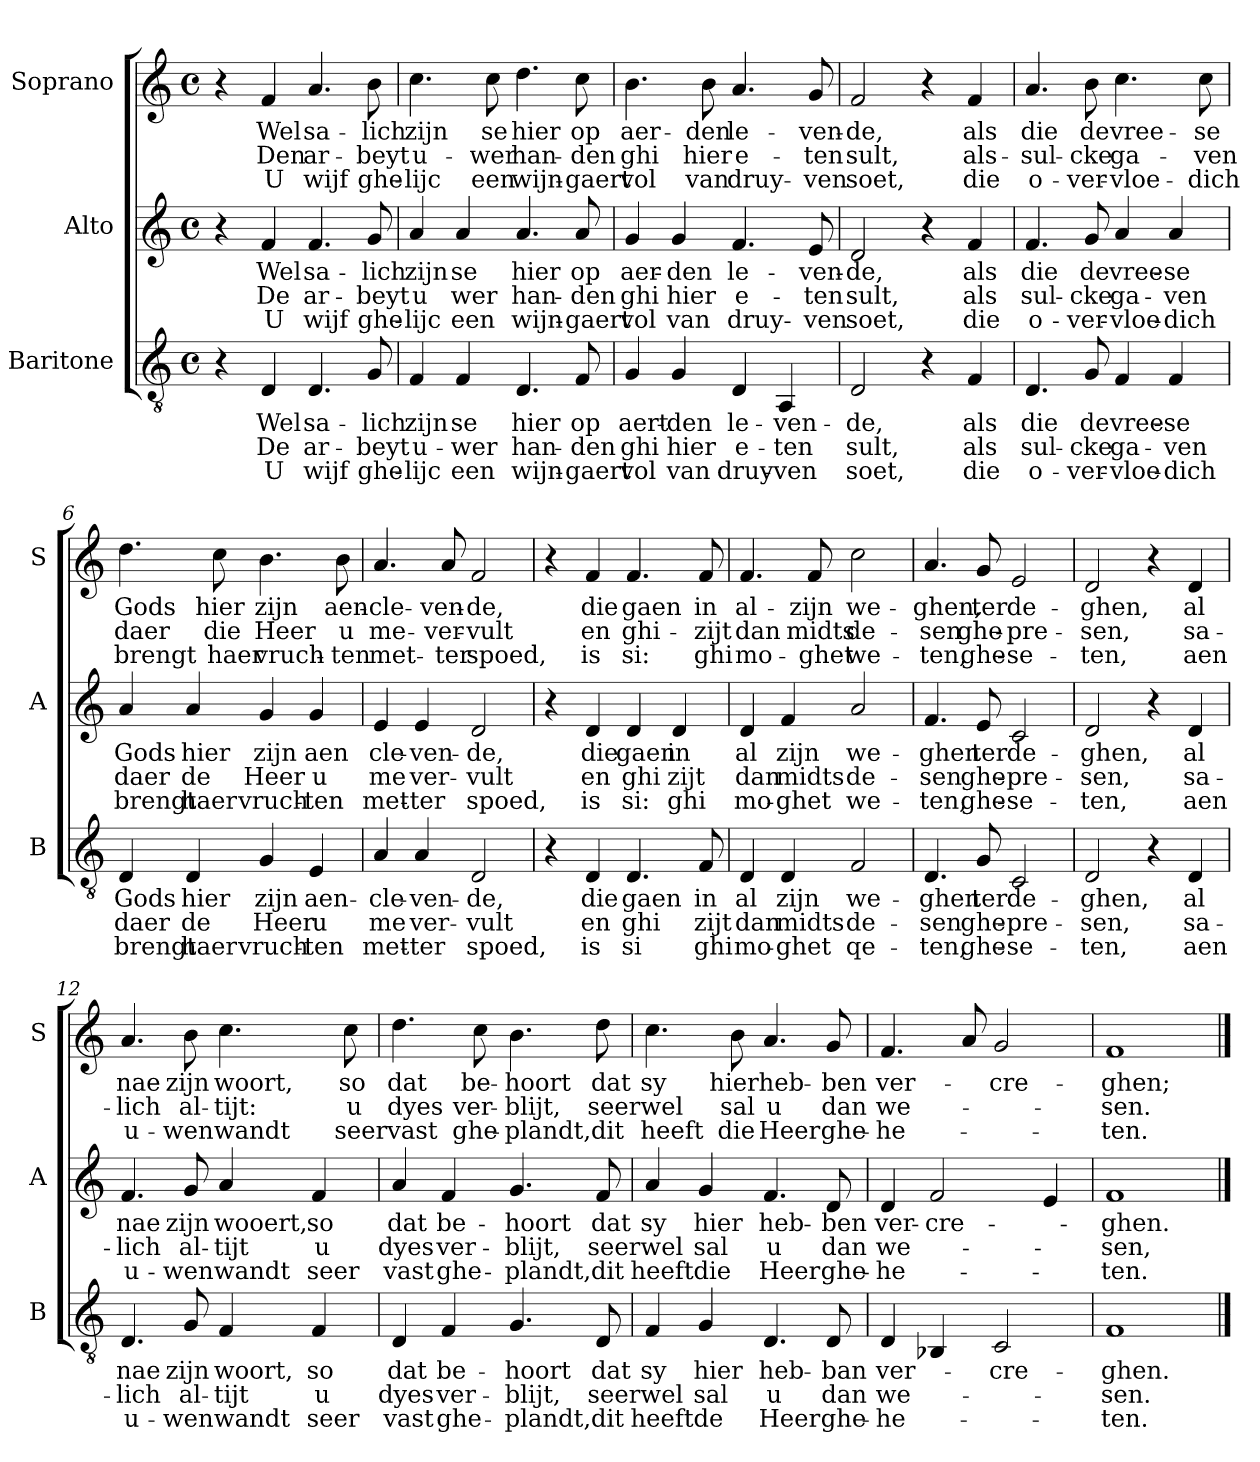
**kern	**text	**text	**text	**kern	**text	**text	**text	**kern	**text	**text	**text
*part3	*part3	*part3	*part3	*part2	*part2	*part2	*part2	*part1	*part1	*part1	*part1
*staff3	*staff3	*staff3	*staff3	*staff2	*staff2	*staff2	*staff2	*staff1	*staff1	*staff1	*staff1
*I"Baritone	*	*	*	*I"Alto	*	*	*	*I"Soprano	*	*	*
*I'B	*	*	*	*I'A	*	*	*	*I'S	*	*	*
*clefGv2	*	*	*	*clefG2	*	*	*	*clefG2	*	*	*
*k[]	*	*	*	*k[]	*	*	*	*k[]	*	*	*
*C:	*	*	*	*C:	*	*	*	*C:	*	*	*
*M4/4	*	*	*	*M4/4	*	*	*	*M4/4	*	*	*
*met(c)	*	*	*	*met(c)	*	*	*	*met(c)	*	*	*
=1	=1	=1	=1	=1	=1	=1	=1	=1	=1	=1	=1
4r	.	.	.	4r	.	.	.	4r	.	.	.
!	!LO:LY:b	!LO:LY:b	!LO:LY:b	!	!LO:LY:b	!LO:LY:b	!LO:LY:b	!	!LO:LY:b	!LO:LY:b	!LO:LY:b
4D/	Wel	De	U	4f/	Wel	De	U	4f/	Wel	Den	U
!	!LO:LY:b	!LO:LY:b	!LO:LY:b	!	!LO:LY:b	!LO:LY:b	!LO:LY:b	!	!LO:LY:b	!LO:LY:b	!LO:LY:b
4.D/	sa-	ar-	wijf	4.f/	sa-	ar-	wijf	4.a/	sa-	ar-	wijf
!	!LO:LY:b	!LO:LY:b	!LO:LY:b	!	!LO:LY:b	!LO:LY:b	!LO:LY:b	!	!LO:LY:b	!LO:LY:b	!LO:LY:b
8G/	-lich	-beyt	ghe-	8g/	-lich	-beyt	ghe-	8b\	-lich	-beyt	ghe-
=2	=2	=2	=2	=2	=2	=2	=2	=2	=2	=2	=2
!	!LO:LY:b	!LO:LY:b	!LO:LY:b	!	!LO:LY:b	!LO:LY:b	!LO:LY:b	!	!LO:LY:b	!LO:LY:b	!LO:LY:b
4F/	zijn	u-	-lijc	4a/	zijn	u	-lijc	4.cc\	zijn	u-	-lijc
!	!LO:LY:b	!LO:LY:b	!LO:LY:b	!	!LO:LY:b	!LO:LY:b	!LO:LY:b	!	!	!	!
4F/	se	-wer	een	4a/	se	wer	een	.	.	.	.
!	!	!	!	!	!	!	!	!	!LO:LY:b	!LO:LY:b	!LO:LY:b
.	.	.	.	.	.	.	.	8cc\	se	-wer	een
!	!LO:LY:b	!LO:LY:b	!LO:LY:b	!	!LO:LY:b	!LO:LY:b	!LO:LY:b	!	!LO:LY:b	!LO:LY:b	!LO:LY:b
4.D/	hier	han-	wijn-	4.a/	hier	han-	wijn-	4.dd\	hier	han-	wijn-
!	!LO:LY:b	!LO:LY:b	!LO:LY:b	!	!LO:LY:b	!LO:LY:b	!LO:LY:b	!	!LO:LY:b	!LO:LY:b	!LO:LY:b
8F/	op	-den	-gaert	8a/	op	-den	-gaert	8cc\	op	-den	-gaert
=3	=3	=3	=3	=3	=3	=3	=3	=3	=3	=3	=3
!	!LO:LY:b	!LO:LY:b	!LO:LY:b	!	!LO:LY:b	!LO:LY:b	!LO:LY:b	!	!LO:LY:b	!LO:LY:b	!LO:LY:b
4G/	aert-	ghi	vol	4g/	aer-	ghi	vol	4.b\	aer-	ghi	vol
!	!LO:LY:b	!LO:LY:b	!LO:LY:b	!	!LO:LY:b	!LO:LY:b	!LO:LY:b	!	!	!	!
4G/	-den	hier	van	4g/	-den	hier	van	.	.	.	.
!	!	!	!	!	!	!	!	!	!LO:LY:b	!LO:LY:b	!LO:LY:b
.	.	.	.	.	.	.	.	8b\	-den	hier	van
!	!LO:LY:b	!LO:LY:b	!LO:LY:b	!	!LO:LY:b	!LO:LY:b	!LO:LY:b	!	!LO:LY:b	!LO:LY:b	!LO:LY:b
4D/	le-	e-	druy-	4.f/	le-	e-	druy-	4.a/	le-	e-	druy-
!	!LO:LY:b	!LO:LY:b	!LO:LY:b	!	!	!	!	!	!	!	!
4AA/	-ven-	-ten	-ven	.	.	.	.	.	.	.	.
!	!	!	!	!	!LO:LY:b	!LO:LY:b	!LO:LY:b	!	!LO:LY:b	!LO:LY:b	!LO:LY:b
.	.	.	.	8e/	-ven-	-ten	-ven	8g/	-ven-	-ten	-ven
=4	=4	=4	=4	=4	=4	=4	=4	=4	=4	=4	=4
!	!LO:LY:b	!LO:LY:b	!LO:LY:b	!	!LO:LY:b	!LO:LY:b	!LO:LY:b	!	!LO:LY:b	!LO:LY:b	!LO:LY:b
2D/	-de,	sult,	soet,	2d/	-de,	sult,	soet,	2f/	-de,	sult,	soet,
4r	.	.	.	4r	.	.	.	4r	.	.	.
!	!LO:LY:b	!LO:LY:b	!LO:LY:b	!	!LO:LY:b	!LO:LY:b	!LO:LY:b	!	!LO:LY:b	!LO:LY:b	!LO:LY:b
4F/	als	als	die	4f/	als	als	die	4f/	als	als-	die
!!LO:LB:g=z
=5	=5	=5	=5	=5	=5	=5	=5	=5	=5	=5	=5
!	!LO:LY:b	!LO:LY:b	!LO:LY:b	!	!LO:LY:b	!LO:LY:b	!LO:LY:b	!	!LO:LY:b	!LO:LY:b	!LO:LY:b
4.D/	die	sul-	o-	4.f/	die	sul-	o-	4.a/	die	-sul-	o-
!	!LO:LY:b	!LO:LY:b	!LO:LY:b	!	!LO:LY:b	!LO:LY:b	!LO:LY:b	!	!LO:LY:b	!LO:LY:b	!LO:LY:b
8G/	de	-cke	-ver-	8g/	de	-cke	-ver-	8b\	de	-cke	-ver-
!	!LO:LY:b	!LO:LY:b	!LO:LY:b	!	!LO:LY:b	!LO:LY:b	!LO:LY:b	!	!LO:LY:b	!LO:LY:b	!LO:LY:b
4F/	vree-	ga-	-vloe-	4a/	vree-	ga-	-vloe-	4.cc\	vree-	ga-	-vloe-
!	!LO:LY:b	!LO:LY:b	!LO:LY:b	!	!LO:LY:b	!LO:LY:b	!LO:LY:b	!	!	!	!
4F/	-se	-ven	-dich	4a/	-se	-ven	-dich	.	.	.	.
!	!	!	!	!	!	!	!	!	!LO:LY:b	!LO:LY:b	!LO:LY:b
.	.	.	.	.	.	.	.	8cc\	-se	-ven	-dich
=6	=6	=6	=6	=6	=6	=6	=6	=6	=6	=6	=6
!	!LO:LY:b	!LO:LY:b	!LO:LY:b	!	!LO:LY:b	!LO:LY:b	!LO:LY:b	!	!LO:LY:b	!LO:LY:b	!LO:LY:b
4D/	Gods	daer	brengt	4a/	Gods	daer	brengt	4.dd\	Gods	daer	brengt
!	!LO:LY:b	!LO:LY:b	!LO:LY:b	!	!LO:LY:b	!LO:LY:b	!LO:LY:b	!	!	!	!
4D/	hier	de	haer	4a/	hier	de	haer	.	.	.	.
!	!	!	!	!	!	!	!	!	!LO:LY:b	!LO:LY:b	!LO:LY:b
.	.	.	.	.	.	.	.	8cc\	hier	die	haer
!	!LO:LY:b	!LO:LY:b	!LO:LY:b	!	!LO:LY:b	!LO:LY:b	!LO:LY:b	!	!LO:LY:b	!LO:LY:b	!LO:LY:b
4G/	zijn	Heer	vruch-	4g/	zijn	Heer	vruch-	4.b\	zijn	Heer	vruch-
!	!LO:LY:b	!LO:LY:b	!LO:LY:b	!	!LO:LY:b	!LO:LY:b	!LO:LY:b	!	!	!	!
4E/	aen-	u	-ten	4g/	aen	u	-ten	.	.	.	.
!	!	!	!	!	!	!	!	!	!LO:LY:b	!LO:LY:b	!LO:LY:b
.	.	.	.	.	.	.	.	8b\	aen-	u	-ten
=7	=7	=7	=7	=7	=7	=7	=7	=7	=7	=7	=7
!	!LO:LY:b	!LO:LY:b	!LO:LY:b	!	!LO:LY:b	!LO:LY:b	!LO:LY:b	!	!LO:LY:b	!LO:LY:b	!LO:LY:b
4A/	-cle-	me	met-	4e/	cle-	me	met-	4.a/	-cle-	me-	met-
!	!LO:LY:b	!LO:LY:b	!LO:LY:b	!	!LO:LY:b	!LO:LY:b	!LO:LY:b	!	!	!	!
4A/	-ven-	ver-	-ter	4e/	-ven-	ver-	-ter	.	.	.	.
!	!	!	!	!	!	!	!	!	!LO:LY:b	!LO:LY:b	!LO:LY:b
.	.	.	.	.	.	.	.	8a/	-ven-	-ver-	-ter
!	!LO:LY:b	!LO:LY:b	!LO:LY:b	!	!LO:LY:b	!LO:LY:b	!LO:LY:b	!	!LO:LY:b	!LO:LY:b	!LO:LY:b
2D/	-de,	-vult	spoed,	2d/	-de,	-vult	spoed,	2f/	-de,	-vult	spoed,
=8	=8	=8	=8	=8	=8	=8	=8	=8	=8	=8	=8
4r	.	.	.	4r	.	.	.	4r	.	.	.
!	!LO:LY:b	!LO:LY:b	!LO:LY:b	!	!LO:LY:b	!LO:LY:b	!LO:LY:b	!	!LO:LY:b	!LO:LY:b	!LO:LY:b
4D/	die	en	is	4d/	die	en	is	4f/	die	en	is
!	!LO:LY:b	!LO:LY:b	!LO:LY:b	!	!LO:LY:b	!LO:LY:b	!LO:LY:b	!	!LO:LY:b	!LO:LY:b	!LO:LY:b
4.D/	gaen	ghi	si	4d/	gaen	ghi	si:	4.f/	gaen	ghi-	si:
!	!	!	!	!	!LO:LY:b	!LO:LY:b	!LO:LY:b	!	!	!	!
.	.	.	.	4d/	in	zijt	ghi	.	.	.	.
!	!LO:LY:b	!LO:LY:b	!LO:LY:b	!	!	!	!	!	!LO:LY:b	!LO:LY:b	!LO:LY:b
8F/	in	zijt	ghi	.	.	.	.	8f/	in	-zijt	ghi
!!LO:PB:g=z
=9	=9	=9	=9	=9	=9	=9	=9	=9	=9	=9	=9
!	!LO:LY:b	!LO:LY:b	!LO:LY:b	!	!LO:LY:b	!LO:LY:b	!LO:LY:b	!	!LO:LY:b	!LO:LY:b	!LO:LY:b
4D/	al	dan	mo-	4d/	al	dan	mo-	4.f/	al-	dan	mo-
!	!LO:LY:b	!LO:LY:b	!LO:LY:b	!	!LO:LY:b	!LO:LY:b	!LO:LY:b	!	!	!	!
4D/	zijn	midts	-ghet	4f/	zijn	midts	-ghet	.	.	.	.
!	!	!	!	!	!	!	!	!	!LO:LY:b	!LO:LY:b	!LO:LY:b
.	.	.	.	.	.	.	.	8f/	-zijn	midts	-ghet
!	!LO:LY:b	!LO:LY:b	!LO:LY:b	!	!LO:LY:b	!LO:LY:b	!LO:LY:b	!	!LO:LY:b	!LO:LY:b	!LO:LY:b
2F/	we-	de-	qe-	2a/	we-	de-	we-	2cc\	we-	de-	we-
=10	=10	=10	=10	=10	=10	=10	=10	=10	=10	=10	=10
!	!LO:LY:b	!LO:LY:b	!LO:LY:b	!	!LO:LY:b	!LO:LY:b	!LO:LY:b	!	!LO:LY:b	!LO:LY:b	!LO:LY:b
4.D/	-ghen	-sen	-ten,	4.f/	-ghen	-sen	-ten,	4.a/	-ghen,	-sen	-ten,
!	!LO:LY:b	!LO:LY:b	!LO:LY:b	!	!LO:LY:b	!LO:LY:b	!LO:LY:b	!	!LO:LY:b	!LO:LY:b	!LO:LY:b
8G/	ter	ghe-	ghe-	8e/	ter	ghe-	ghe-	8g/	ter	ghe-	ghe-
!	!LO:LY:b	!LO:LY:b	!LO:LY:b	!	!LO:LY:b	!LO:LY:b	!LO:LY:b	!	!LO:LY:b	!LO:LY:b	!LO:LY:b
2C/	de-	-pre-	-se-	2c/	de-	-pre-	-se-	2e/	de-	-pre-	-se-
=11	=11	=11	=11	=11	=11	=11	=11	=11	=11	=11	=11
!	!LO:LY:b	!LO:LY:b	!LO:LY:b	!	!LO:LY:b	!LO:LY:b	!LO:LY:b	!	!LO:LY:b	!LO:LY:b	!LO:LY:b
2D/	-ghen,	-sen,	-ten,	2d/	-ghen,	-sen,	-ten,	2d/	-ghen,	-sen,	-ten,
4r	.	.	.	4r	.	.	.	4r	.	.	.
!	!LO:LY:b	!LO:LY:b	!LO:LY:b	!	!LO:LY:b	!LO:LY:b	!LO:LY:b	!	!LO:LY:b	!LO:LY:b	!LO:LY:b
4D/	al	sa-	aen	4d/	al	sa-	aen	4d/	al	sa-	aen
=12	=12	=12	=12	=12	=12	=12	=12	=12	=12	=12	=12
!	!LO:LY:b	!LO:LY:b	!LO:LY:b	!	!LO:LY:b	!LO:LY:b	!LO:LY:b	!	!LO:LY:b	!LO:LY:b	!LO:LY:b
4.D/	nae	-lich	u-	4.f/	nae	-lich	u-	4.a/	nae	-lich	u-
!	!LO:LY:b	!LO:LY:b	!LO:LY:b	!	!LO:LY:b	!LO:LY:b	!LO:LY:b	!	!LO:LY:b	!LO:LY:b	!LO:LY:b
8G/	zijn	al-	-wen	8g/	zijn	al-	-wen	8b\	zijn	al-	-wen
!	!LO:LY:b	!LO:LY:b	!LO:LY:b	!	!LO:LY:b	!LO:LY:b	!LO:LY:b	!	!LO:LY:b	!LO:LY:b	!LO:LY:b
4F/	woort,	-tijt	wandt	4a/	wooert,	-tijt	wandt	4.cc\	woort,	-tijt:	wandt
!	!LO:LY:b	!LO:LY:b	!LO:LY:b	!	!LO:LY:b	!LO:LY:b	!LO:LY:b	!	!	!	!
4F/	so	u	seer	4f/	so	u	seer	.	.	.	.
!	!	!	!	!	!	!	!	!	!LO:LY:b	!LO:LY:b	!LO:LY:b
.	.	.	.	.	.	.	.	8cc\	so	u	seer
!!LO:LB:g=z
=13	=13	=13	=13	=13	=13	=13	=13	=13	=13	=13	=13
!	!LO:LY:b	!LO:LY:b	!LO:LY:b	!	!LO:LY:b	!LO:LY:b	!LO:LY:b	!	!LO:LY:b	!LO:LY:b	!LO:LY:b
4D/	dat	dyes	vast	4a/	dat	dyes	vast	4.dd\	dat	dyes	vast
!	!LO:LY:b	!LO:LY:b	!LO:LY:b	!	!LO:LY:b	!LO:LY:b	!LO:LY:b	!	!	!	!
4F/	be-	ver-	ghe-	4f/	be-	ver-	ghe-	.	.	.	.
!	!	!	!	!	!	!	!	!	!LO:LY:b	!LO:LY:b	!LO:LY:b
.	.	.	.	.	.	.	.	8cc\	be-	ver-	ghe-
!	!LO:LY:b	!LO:LY:b	!LO:LY:b	!	!LO:LY:b	!LO:LY:b	!LO:LY:b	!	!LO:LY:b	!LO:LY:b	!LO:LY:b
4.G/	-hoort	-blijt,	-plandt,	4.g/	-hoort	-blijt,	-plandt,	4.b\	-hoort	-blijt,	-plandt,
!	!LO:LY:b	!LO:LY:b	!LO:LY:b	!	!LO:LY:b	!LO:LY:b	!LO:LY:b	!	!LO:LY:b	!LO:LY:b	!LO:LY:b
8D/	dat	seer	dit	8f/	dat	seer	dit	8dd\	dat	seer	dit
=14	=14	=14	=14	=14	=14	=14	=14	=14	=14	=14	=14
!	!LO:LY:b	!LO:LY:b	!LO:LY:b	!	!LO:LY:b	!LO:LY:b	!LO:LY:b	!	!LO:LY:b	!LO:LY:b	!LO:LY:b
4F/	sy	wel	heeft	4a/	sy	wel	heeft	4.cc\	sy	wel	heeft
!	!LO:LY:b	!LO:LY:b	!LO:LY:b	!	!LO:LY:b	!LO:LY:b	!LO:LY:b	!	!	!	!
4G/	hier	sal	de	4g/	hier	sal	die	.	.	.	.
!	!	!	!	!	!	!	!	!	!LO:LY:b	!LO:LY:b	!LO:LY:b
.	.	.	.	.	.	.	.	8b\	hier	sal	die
!	!LO:LY:b	!LO:LY:b	!LO:LY:b	!	!LO:LY:b	!LO:LY:b	!LO:LY:b	!	!LO:LY:b	!LO:LY:b	!LO:LY:b
4.D/	heb-	u	Heer	4.f/	heb-	u	Heer	4.a/	heb-	u	Heer
!	!LO:LY:b	!LO:LY:b	!LO:LY:b	!	!LO:LY:b	!LO:LY:b	!LO:LY:b	!	!LO:LY:b	!LO:LY:b	!LO:LY:b
8D/	-ban	dan	ghe-	8d/	-ben	dan	ghe-	8g/	-ben	dan	ghe-
=15	=15	=15	=15	=15	=15	=15	=15	=15	=15	=15	=15
!	!LO:LY:b	!LO:LY:b	!LO:LY:b	!	!LO:LY:b	!LO:LY:b	!LO:LY:b	!	!LO:LY:b	!LO:LY:b	!LO:LY:b
4D/	ver-	we-	-he-	4d/	ver-	we-	-he-	4.f/	ver-	we-	-he-
!	!	!	!	!	!LO:LY:b	!	!	!	!	!	!
4BB-X/	.	.	.	2f/	-cre-	.	.	.	.	.	.
.	.	.	.	.	.	.	.	8a/	.	.	.
!	!LO:LY:b	!	!	!	!	!	!	!	!LO:LY:b	!	!
2C/	-cre-	.	.	.	.	.	.	2g/	-cre-	.	.
.	.	.	.	4e/	.	.	.	.	.	.	.
=16	=16	=16	=16	=16	=16	=16	=16	=16	=16	=16	=16
!	!LO:LY:b	!LO:LY:b	!LO:LY:b	!	!LO:LY:b	!LO:LY:b	!LO:LY:b	!	!LO:LY:b	!LO:LY:b	!LO:LY:b
1F	-ghen.	-sen.	-ten.	1f	-ghen.	-sen,	-ten.	1f	-ghen;	-sen.	-ten.
==	==	==	==	==	==	==	==	==	==	==	==
*-	*-	*-	*-	*-	*-	*-	*-	*-	*-	*-	*-
